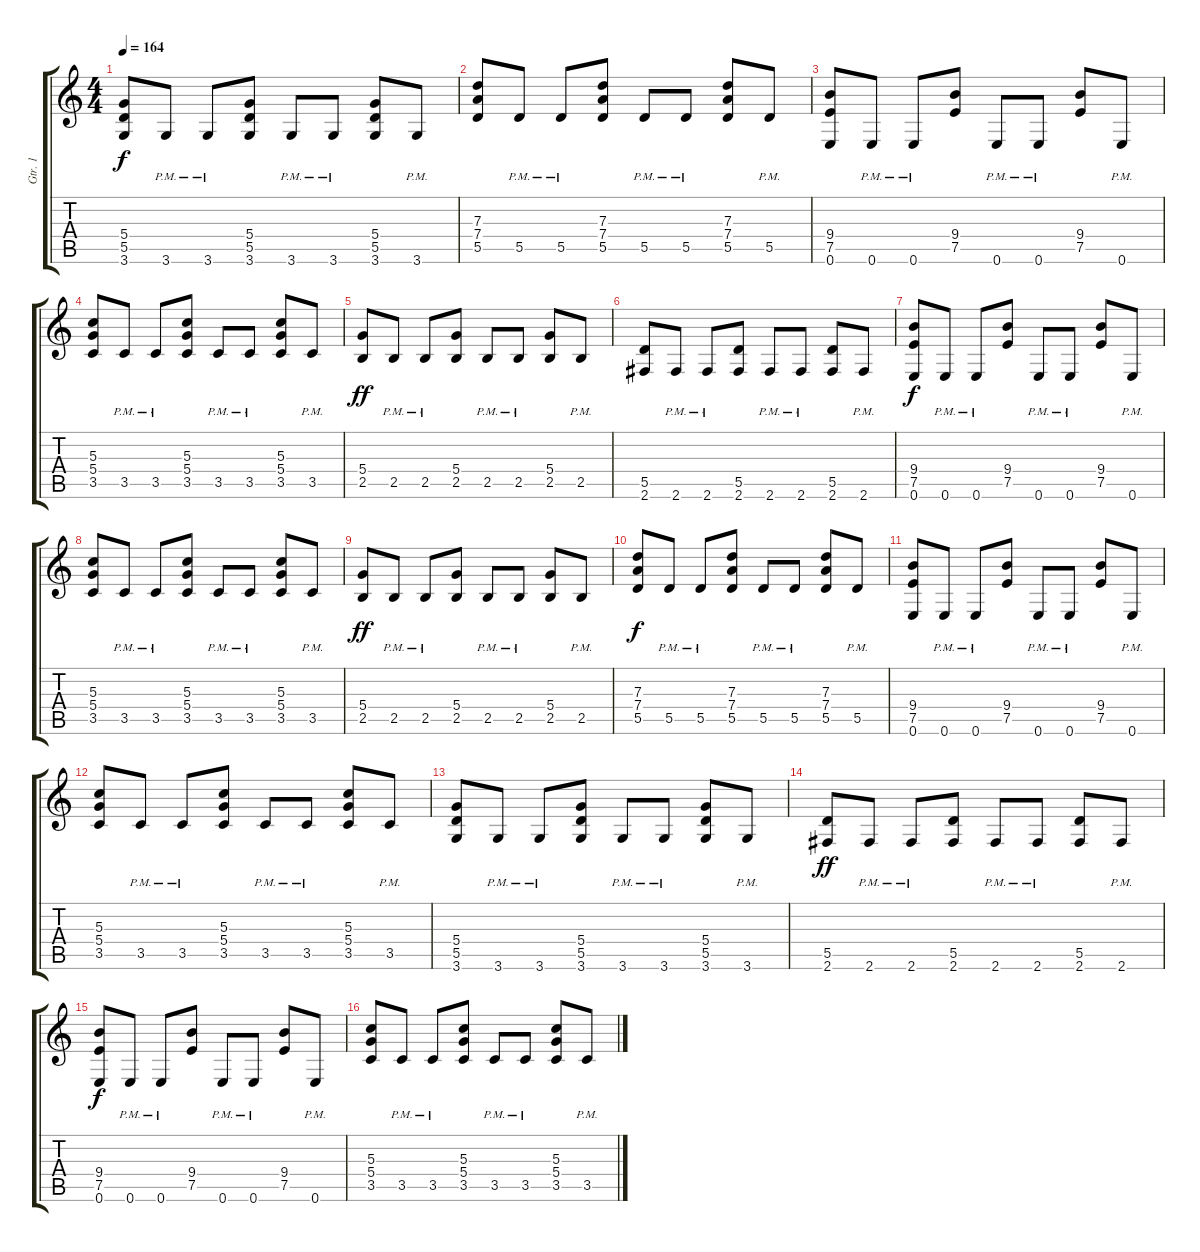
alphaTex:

\track ("Gtr. 1" "Gtr. 1") {instrument electricguitarclean}
\staff {score tabs}
\tuning (E4 B3 G3 D3 A2 E2) {hide}
\ts (4 4)
\tempo 164
\clef g2
\ks c
(5.4 5.5 3.6).8{dy f} 3.6{pm}.8 3.6{pm}.8 (5.4 5.5 3.6).8 3.6{pm}.8 3.6{pm}.8 (5.4 5.5 3.6).8 3.6{pm}.8 |
(7.3 7.4 5.5).8 5.5{pm}.8 5.5{pm}.8 (7.3 7.4 5.5).8 5.5{pm}.8 5.5{pm}.8 (7.3 7.4 5.5).8 5.5{pm}.8 |
(9.4 7.5 0.6).8 0.6{pm}.8 0.6{pm}.8 (9.4 7.5).8 0.6{pm}.8 0.6{pm}.8 (9.4 7.5).8 0.6{pm}.8 |
(5.3 5.4 3.5).8 3.5{pm}.8 3.5{pm}.8 (5.3 5.4 3.5).8 3.5{pm}.8 3.5{pm}.8 (5.3 5.4 3.5).8 3.5{pm}.8 |
(5.4 2.5).8{dy ff} 2.5{pm}.8 2.5{pm}.8 (5.4 2.5).8 2.5{pm}.8 2.5{pm}.8 (5.4 2.5).8 2.5{pm}.8 |
(5.5 2.6).8 2.6{pm}.8 2.6{pm}.8 (5.5 2.6).8 2.6{pm}.8 2.6{pm}.8 (5.5 2.6).8 2.6{pm}.8 |
(9.4 7.5 0.6).8{dy f} 0.6{pm}.8 0.6{pm}.8 (9.4 7.5).8 0.6{pm}.8 0.6{pm}.8 (9.4 7.5).8 0.6{pm}.8 |
(5.3 5.4 3.5).8 3.5{pm}.8 3.5{pm}.8 (5.3 5.4 3.5).8 3.5{pm}.8 3.5{pm}.8 (5.3 5.4 3.5).8 3.5{pm}.8 |
(5.4 2.5).8{dy ff} 2.5{pm}.8 2.5{pm}.8 (5.4 2.5).8 2.5{pm}.8 2.5{pm}.8 (5.4 2.5).8 2.5{pm}.8 |
(7.3 7.4 5.5).8{dy f} 5.5{pm}.8 5.5{pm}.8 (7.3 7.4 5.5).8 5.5{pm}.8 5.5{pm}.8 (7.3 7.4 5.5).8 5.5{pm}.8 |
(9.4 7.5 0.6).8 0.6{pm}.8 0.6{pm}.8 (9.4 7.5).8 0.6{pm}.8 0.6{pm}.8 (9.4 7.5).8 0.6{pm}.8 |
(5.3 5.4 3.5).8 3.5{pm}.8 3.5{pm}.8 (5.3 5.4 3.5).8 3.5{pm}.8 3.5{pm}.8 (5.3 5.4 3.5).8 3.5{pm}.8 |
(5.4 5.5 3.6).8 3.6{pm}.8 3.6{pm}.8 (5.4 5.5 3.6).8 3.6{pm}.8 3.6{pm}.8 (5.4 5.5 3.6).8 3.6{pm}.8 |
(5.5 2.6).8{dy ff} 2.6{pm}.8 2.6{pm}.8 (5.5 2.6).8 2.6{pm}.8 2.6{pm}.8 (5.5 2.6).8 2.6{pm}.8 |
(9.4 7.5 0.6).8{dy f} 0.6{pm}.8 0.6{pm}.8 (9.4 7.5).8 0.6{pm}.8 0.6{pm}.8 (9.4 7.5).8 0.6{pm}.8 |
(5.3 5.4 3.5).8 3.5{pm}.8 3.5{pm}.8 (5.3 5.4 3.5).8 3.5{pm}.8 3.5{pm}.8 (5.3 5.4 3.5).8 3.5{pm}.8
